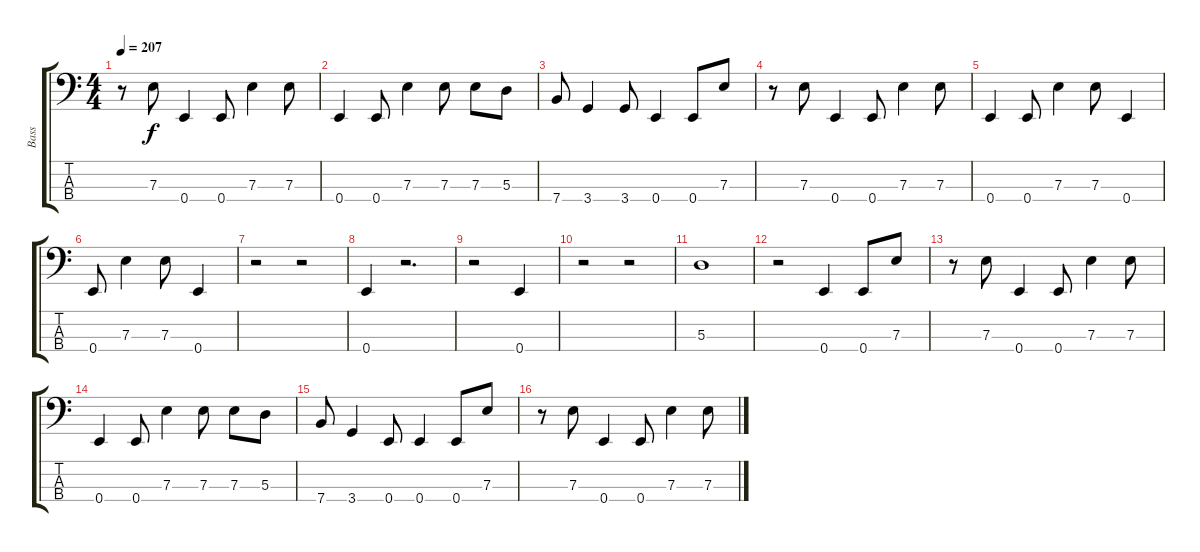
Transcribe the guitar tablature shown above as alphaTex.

\track ("Bass" "Bass") {instrument electricbassfinger}
\staff {score tabs}
\tuning (G2 D2 A1 E1) {hide}
\ts (4 4)
\tempo 207
\clef f4
\ks c
r.8{dy f} 7.3.8 0.4.4 0.4.8 7.3.4 7.3.8 |
0.4.4 0.4.8 7.3.4 7.3.8 7.3.8 5.3.8 |
7.4.8 3.4.4 3.4.8 0.4.4 0.4.8 7.3.8 |
r.8 7.3.8 0.4.4 0.4.8 7.3.4 7.3.8 |
0.4.4 0.4.8 7.3.4 7.3.8 0.4.4 |
0.4.8 7.3.4 7.3.8 0.4.4 |
r.2 r.2 |
0.4.4 r.2{d} |
r.2 0.4.4 |
r.2 r.2 |
5.3.1 |
r.2 0.4.4 0.4.8 7.3.8 |
r.8 7.3.8 0.4.4 0.4.8 7.3.4 7.3.8 |
0.4.4 0.4.8 7.3.4 7.3.8 7.3.8 5.3.8 |
7.4.8 3.4.4 0.4.8 0.4.4 0.4.8 7.3.8 |
r.8 7.3.8 0.4.4 0.4.8 7.3.4 7.3.8
